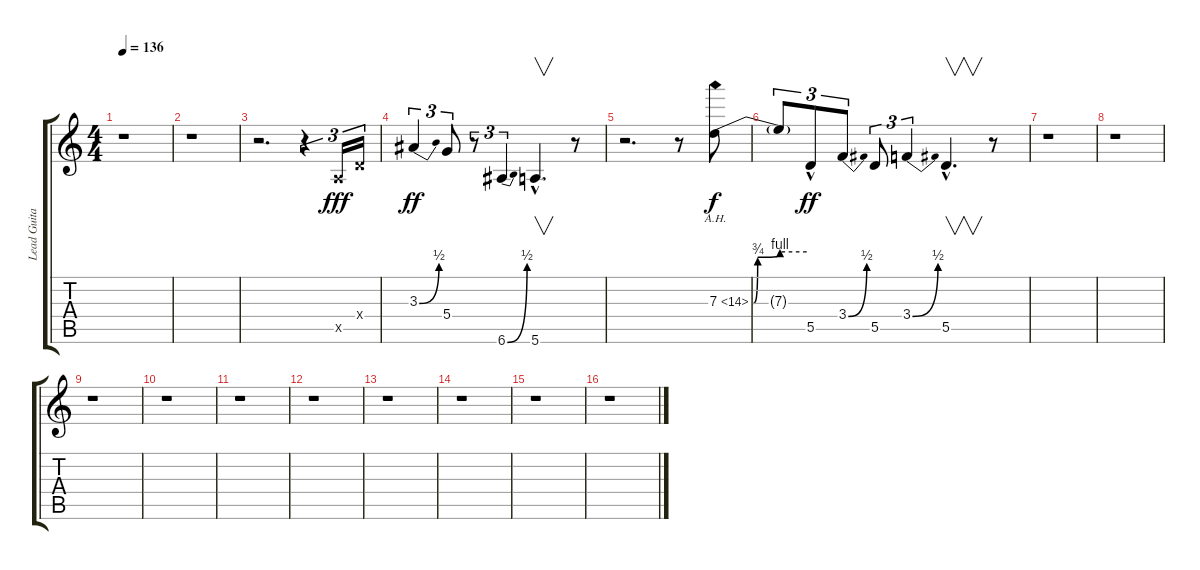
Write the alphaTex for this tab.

\track ("Lead Guitar" "Lead Guita") {instrument overdrivenguitar}
\staff {score tabs}
\tuning (E4 B3 G3 D3 A2 E2) {hide}
\ts (4 4)
\tempo 136
\clef g2
\ks c
r.1{dy fff} |
r.1 |
r.2{d} r.4{tu (3 2)} 0.5{x}.16{tu (3 2) instrument guitarharmonics} 0.4{x}.16{tu (3 2)} |
3.3{be (bend 0 0 60 2)}.4{tu (3 2) dy ff instrument guitarharmonics} 5.4.8{tu (3 2)} r.8{tu (3 2)} 6.6{be (bend 0 0 60 2)}.4{tu (3 2)} 5.6{hac}.4{v d} r.8 |
r.2{d} r.8 7.3{be (custom 0 0 5 3 30 4 60 4) ah 7}.8{dy f instrument guitarharmonics} |
7.3{t}.8{tu (3 2) instrument overdrivenguitar} 5.5{hac}.8{tu (3 2) dy ff} 3.4{be (bend 0 0 60 2)}.8{tu (3 2)} 5.5.8{tu (3 2)} 3.4{be (bend 0 0 60 2)}.4{tu (3 2)} 5.5{hac}.4{v d} r.8 |
r.1 |
r.1 |
r.1 |
r.1 |
r.1 |
r.1 |
r.1 |
r.1 |
r.1 |
r.1
